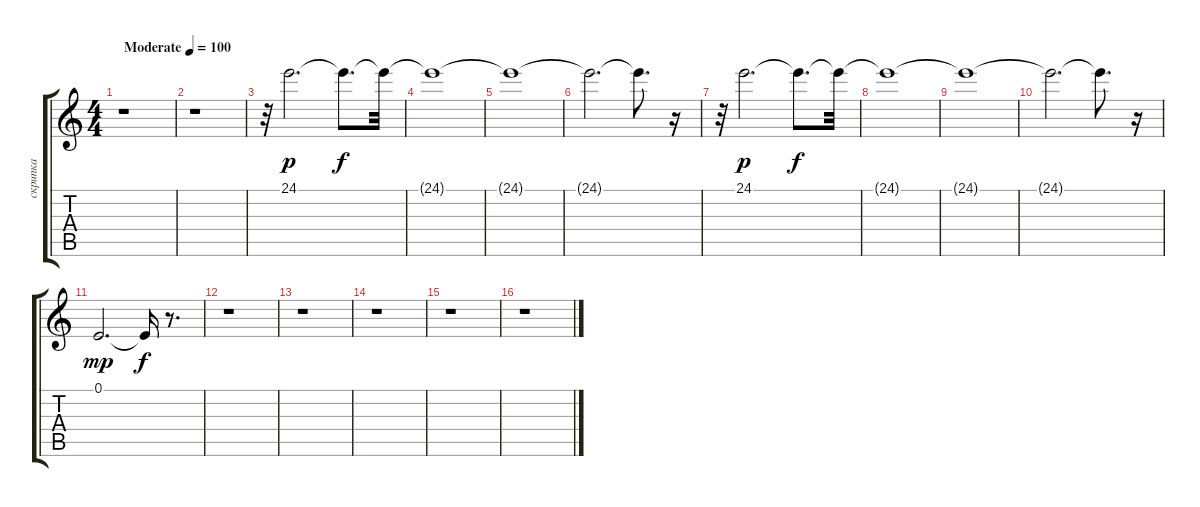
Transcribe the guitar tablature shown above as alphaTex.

\track ("скрипка" "скрипка") {instrument tremolostrings}
\staff {score tabs}
\tuning (E4 B3 G3 D3 A2 E2) {hide}
\ts (4 4)
\tempo (100 "Moderate")
\clef g2
\ks c
r.1{dy p instrument tremolostrings} |
r.1 |
r.32 24.1.2{d} 24.1{t}.8{d dy f} 24.1{t}.32 |
24.1{t}.1 |
24.1{t}.1 |
24.1{t}.2{d} 24.1{t}.8{d} r.16 |
r.32 24.1.2{d dy p} 24.1{t}.8{d dy f} 24.1{t}.32 |
24.1{t}.1 |
24.1{t}.1 |
24.1{t}.2{d} 24.1{t}.8{d} r.16 |
0.1.2{d dy mp} 0.1{t}.16{dy f} r.8{d} |
r.1 |
r.1 |
r.1 |
r.1 |
r.1
